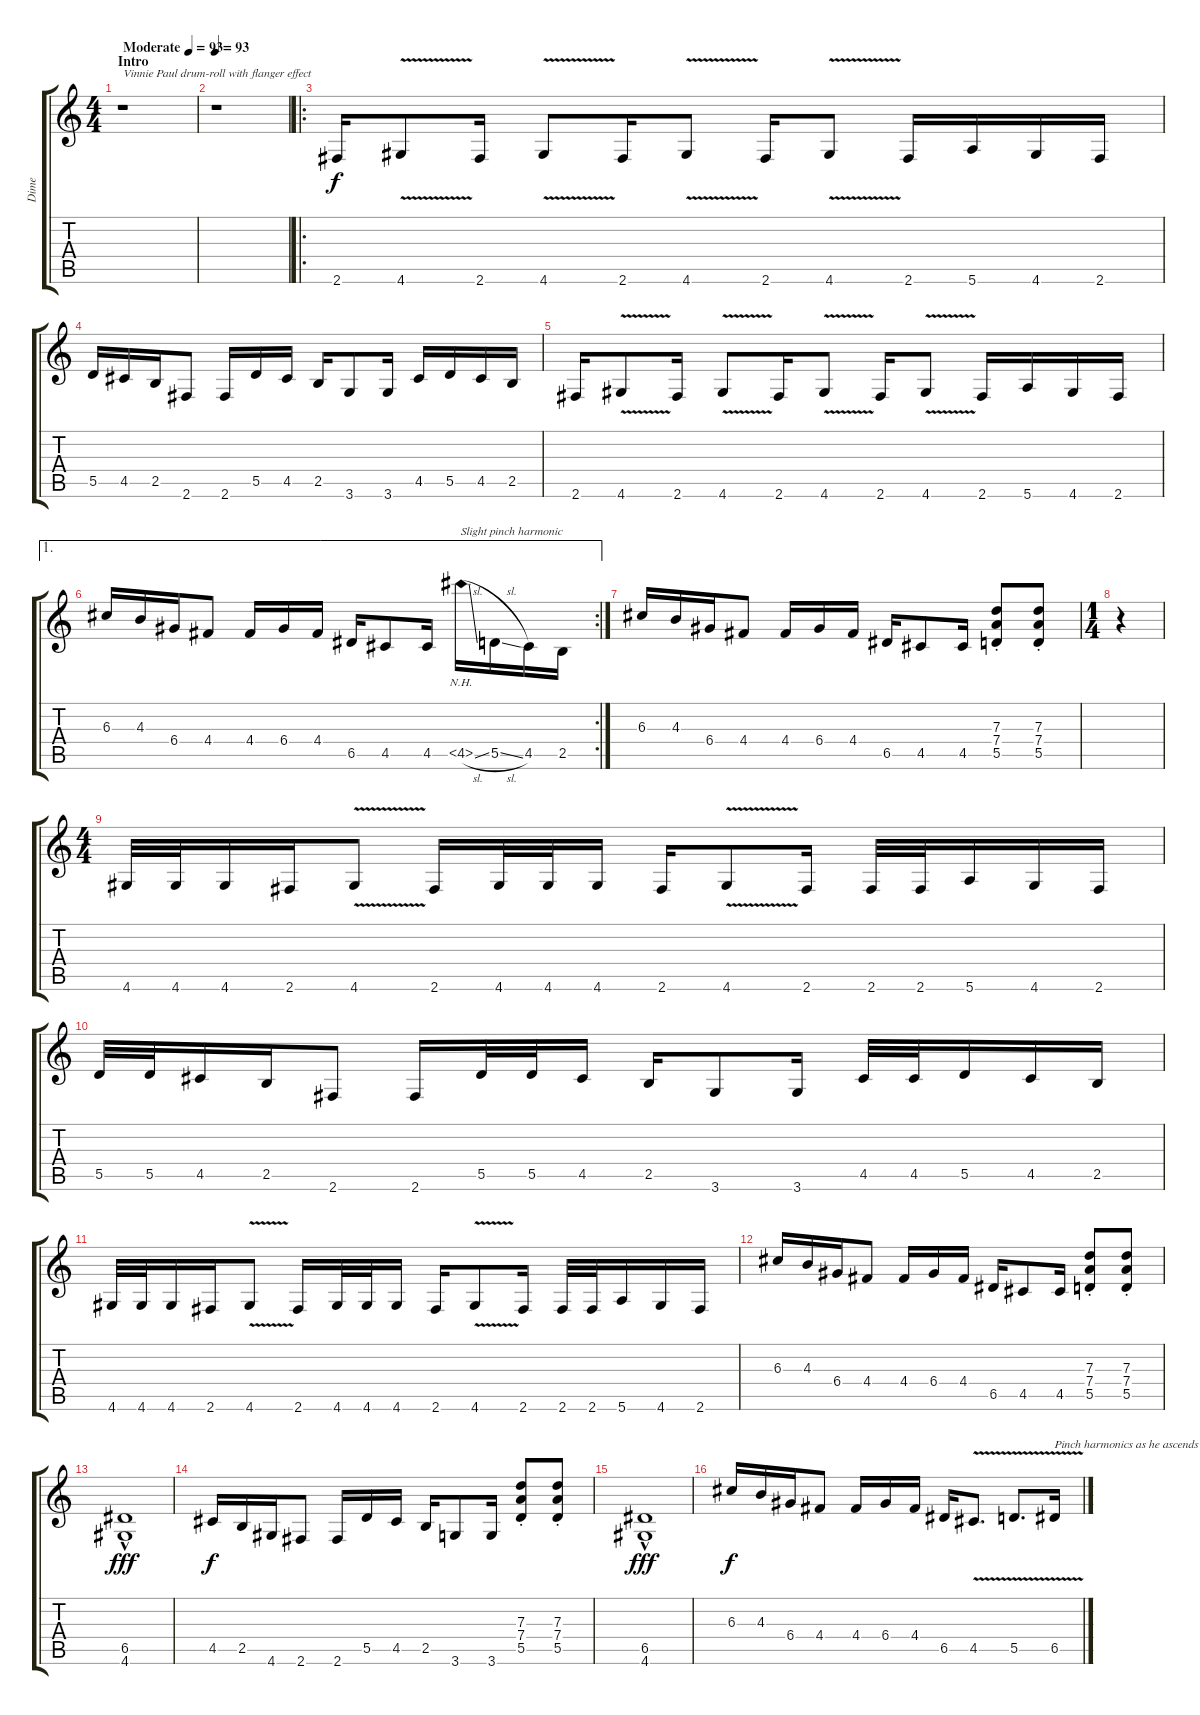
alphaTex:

\track ("Dime" "Dime") {instrument distortionguitar}
\staff {score tabs}
\tuning (E4 B3 G3 D3 A2 E2) {hide}
\ts (4 4)
\section ("" "Intro")
\tempo (93 "Moderate")
\tempo 85
\tempo (93 "Moderate")
\clef g2
\ks c
r.1{txt "Vinnie Paul drum-roll with flanger effect" dy f instrument distortionguitar} |
\tempo 93
r.1 |
\ro
2.6.16 4.6{v}.8 2.6.16 4.6{v}.8 2.6.16 4.6{v}.8 2.6.16 4.6{v}.8 2.6.16 5.6.16 4.6.16 2.6.16 |
5.5.16 4.5.16 2.5.16 2.6.8 2.6.16 5.5.16 4.5.16 2.5.16 3.6.8 3.6.16 4.5.16 5.5.16 4.5.16 2.5.16 |
2.6.16 4.6{v}.8 2.6.16 4.6{v}.8 2.6.16 4.6{v}.8 2.6.16 4.6{v}.8 2.6.16 5.6.16 4.6.16 2.6.16 |
\ae 1
\rc 2
6.3.16 4.3.16 6.4.16 4.4.8 4.4.16 6.4.16 4.4.16 6.5.16 4.5.8 4.5.16 4.5{nh sl}.16{txt "Slight pinch harmonic"} 5.5{sl}.16 4.5.16 2.5.16 |
6.3.16 4.3.16 6.4.16 4.4.8 4.4.16 6.4.16 4.4.16 6.5.16 4.5.8 4.5.16 (7.3{st} 7.4{st} 5.5{st}).8 (7.3{st} 7.4{st} 5.5{st}).8 |
\ts (1 4)
r.4 |
\ts (4 4)
4.6.32 4.6.32 4.6.16 2.6.16 4.6{v}.8 2.6.16 4.6.32 4.6.32 4.6.16 2.6.16 4.6{v}.8 2.6.16 2.6.32 2.6.32 5.6.16 4.6.16 2.6.16 |
5.5.32 5.5.32 4.5.16 2.5.16 2.6.8 2.6.16 5.5.32 5.5.32 4.5.16 2.5.16 3.6.8 3.6.16 4.5.32 4.5.32 5.5.16 4.5.16 2.5.16 |
4.6.32 4.6.32 4.6.16 2.6.16 4.6{v}.8 2.6.16 4.6.32 4.6.32 4.6.16 2.6.16 4.6{v}.8 2.6.16 2.6.32 2.6.32 5.6.16 4.6.16 2.6.16 |
6.3.16 4.3.16 6.4.16 4.4.8 4.4.16 6.4.16 4.4.16 6.5.16 4.5.8 4.5.16 (7.3 7.4{st} 5.5{st}).8 (7.3 7.4{st} 5.5{st}).8 |
(6.5 4.6{hac}).1{dy fff} |
4.5.16{dy f} 2.5.16 4.6.16 2.6.8 2.6.16 5.5.16 4.5.16 2.5.16 3.6.8 3.6.16 (7.3 7.4{st} 5.5{st}).8 (7.3 7.4{st} 5.5{st}).8 |
(6.5 4.6{hac}).1{dy fff} |
6.3.16{dy f} 4.3.16 6.4.16 4.4.8 4.4.16 6.4.16 4.4.16 6.5.16 4.5{v}.8{d} 5.5{v}.8{d} 6.5{v}.16{txt "Pinch harmonics as he ascends the scale"}
